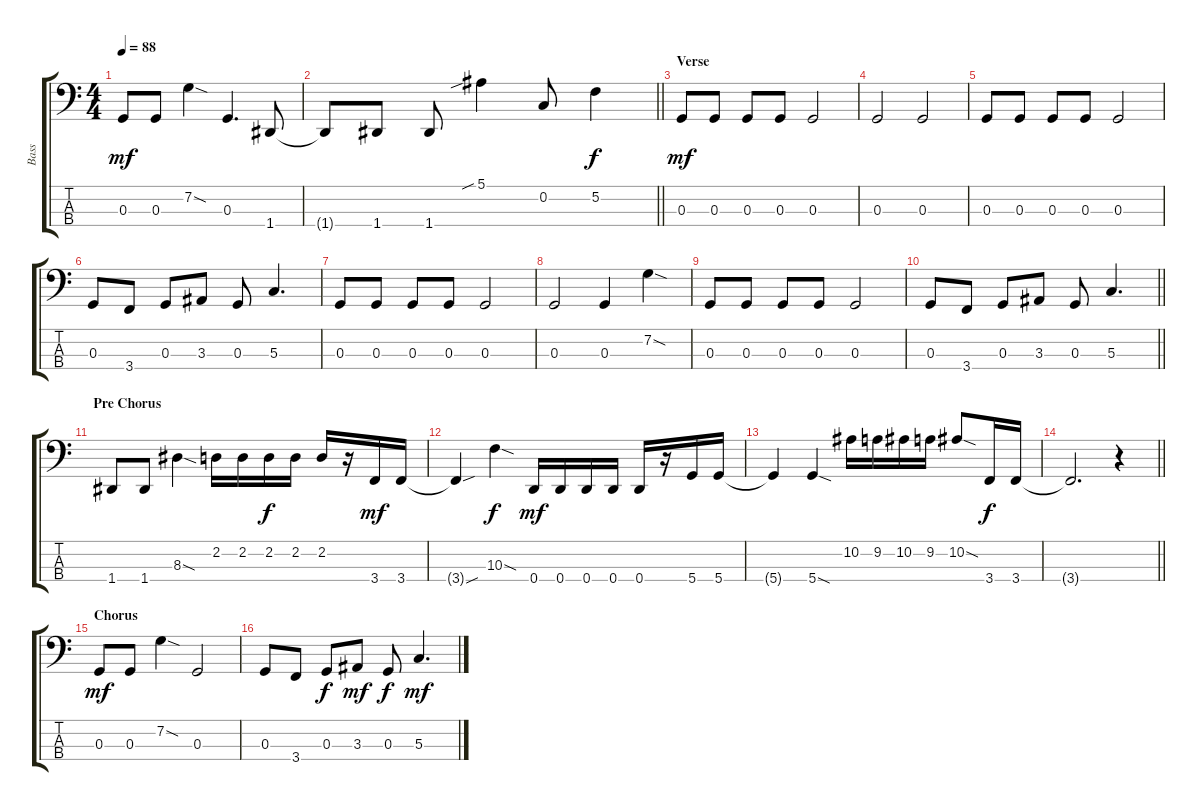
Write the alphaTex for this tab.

\track ("Bass" "Bass") {instrument electricbassfinger}
\staff {score tabs}
\tuning (F2 C2 G1 D1) {hide}
\ts (4 4)
\tempo 88
\clef f4
\ks c
0.3.8{dy mf} 0.3.8 7.2{sod}.4 0.3.4{d} 1.4.8 |
\barLineRight lightlight
1.4{t}.8 1.4.8 1.4.8 5.1{sib}.4 0.2.8 5.2.4{dy f} |
\section ("" "Verse")
0.3.8{dy mf} 0.3.8 0.3.8 0.3.8 0.3.2 |
0.3.2 0.3.2 |
0.3.8 0.3.8 0.3.8 0.3.8 0.3.2 |
0.3.8 3.4.8 0.3.8 3.3.8 0.3.8 5.3.4{d} |
0.3.8 0.3.8 0.3.8 0.3.8 0.3.2 |
0.3.2 0.3.4 7.2{sod}.4 |
0.3.8 0.3.8 0.3.8 0.3.8 0.3.2 |
\barLineRight lightlight
0.3.8 3.4.8 0.3.8 3.3.8 0.3.8 5.3.4{d} |
\section ("" "Pre Chorus")
1.4.8 1.4.8 8.3{sod}.4 2.2.16 2.2.16 2.2.16{dy f} 2.2.16 2.2.16 r.16 3.4.16{dy mf} 3.4.16 |
3.4{sou t}.4 10.3{sod}.4{dy f} 0.4.16{dy mf} 0.4.16 0.4.16 0.4.16 0.4.16 r.16 5.4.16 5.4.16 |
5.4{t}.4 5.4{sod}.4 10.2.16 9.2.16 10.2.16 9.2.16 10.2{sod}.8 3.4.16{dy f} 3.4.16 |
\barLineRight lightlight
3.4{t}.2{d} r.4 |
\section ("" "Chorus")
0.3.8{dy mf} 0.3.8 7.2{sod}.4 0.3.2 |
0.3.8 3.4.8 0.3.8{dy f} 3.3.8{dy mf} 0.3.8{dy f} 5.3.4{d dy mf}
